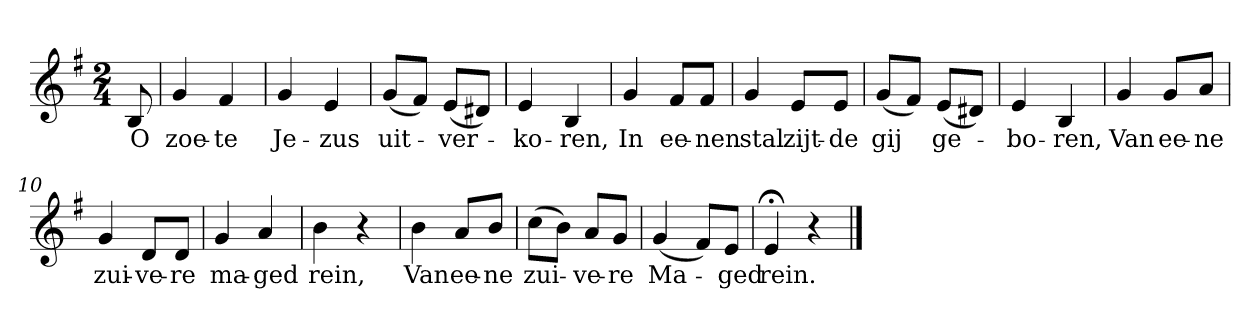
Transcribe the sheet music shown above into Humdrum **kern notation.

**kern	**text
*part1	*part1
*staff1	*staff1
*clefG2	*
*k[f#]	*
*e:	*
*M2/4	*
*MM120	*
=	=
8B	O
=1	=1
4g	zoe-
4f#	-te
=2	=2
4g	Je-
4e	-zus
=3	=3
(8g/L	uit-
8f#/J)	.
(8e/L	-ver-
8d#X/J)	.
=4	=4
4e	-ko-
4B	-ren,
=5	=5
4g	In
8f#/L	ee-
8f#/J	-nen
=6	=6
4g	stal
8e/L	zijt-
8e/J	-de
=7	=7
(8g/L	gij
8f#/J)	.
(8e/L	ge-
8d#X/J)	.
=8	=8
4e	-bo-
4B	-ren,
=9	=9
4g	Van
8g/L	ee-
8a/J	-ne
=10	=10
4g	zui-
8d/L	-ve-
8d/J	-re
=11	=11
4g	ma-
4a	-ged
=12	=12
4b	rein,
4r	.
=13	=13
4b	Van
8a/L	ee-
8b/J	-ne
=14	=14
(8cc\L	zui-
8b\J)	.
8a/L	-ve-
8g/J	-re
=15	=15
(4g	Ma-
8f#/L)	.
8e/J	-ged
=16	=16
4e;<	rein.
4r	.
==	==
*-	*-
